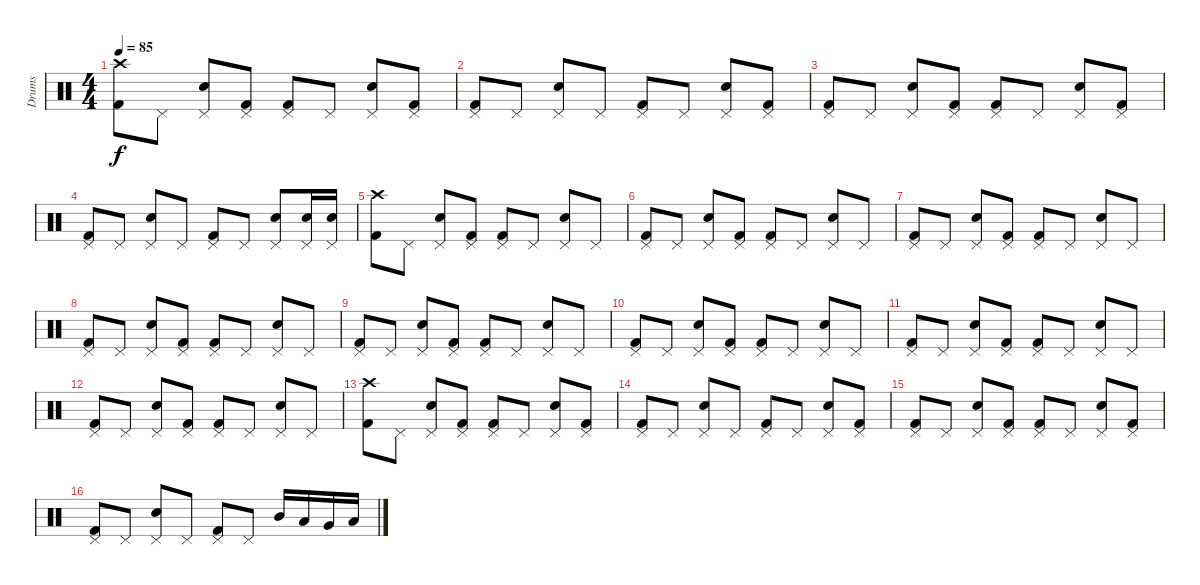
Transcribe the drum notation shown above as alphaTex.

\track ("Drums" "Drums") {instrument percussion}
\staff {score}
\articulation defaults
\ts (4 4)
\tempo 85
\clef neutral
\ks c
("Crash high (hit)" "Kick (hit) 2").8{dy f} "Pedal Hi-Hat (hit)".8 ("Pedal Hi-Hat (hit)" "Electric Snare (hit)").8 ("Pedal Hi-Hat (hit)" "Kick (hit) 2").8 ("Pedal Hi-Hat (hit)" "Kick (hit) 2").8 "Pedal Hi-Hat (hit)".8 ("Pedal Hi-Hat (hit)" "Electric Snare (hit)").8 ("Pedal Hi-Hat (hit)" "Kick (hit) 2").8 |
("Pedal Hi-Hat (hit)" "Kick (hit) 2").8 "Pedal Hi-Hat (hit)".8 ("Pedal Hi-Hat (hit)" "Electric Snare (hit)").8 "Pedal Hi-Hat (hit)".8 ("Pedal Hi-Hat (hit)" "Kick (hit) 2").8 "Pedal Hi-Hat (hit)".8 ("Pedal Hi-Hat (hit)" "Electric Snare (hit)").8 ("Pedal Hi-Hat (hit)" "Kick (hit) 2").8 |
("Pedal Hi-Hat (hit)" "Kick (hit) 2").8 "Pedal Hi-Hat (hit)".8 ("Pedal Hi-Hat (hit)" "Electric Snare (hit)").8 ("Pedal Hi-Hat (hit)" "Kick (hit) 2").8 ("Pedal Hi-Hat (hit)" "Kick (hit) 2").8 "Pedal Hi-Hat (hit)".8 ("Pedal Hi-Hat (hit)" "Electric Snare (hit)").8 ("Pedal Hi-Hat (hit)" "Kick (hit) 2").8 |
("Pedal Hi-Hat (hit)" "Kick (hit) 2").8 "Pedal Hi-Hat (hit)".8 ("Pedal Hi-Hat (hit)" "Electric Snare (hit)").8 "Pedal Hi-Hat (hit)".8 ("Pedal Hi-Hat (hit)" "Kick (hit) 2").8 "Pedal Hi-Hat (hit)".8 ("Pedal Hi-Hat (hit)" "Electric Snare (hit)").8 ("Pedal Hi-Hat (hit)" "Electric Snare (hit)").16 ("Pedal Hi-Hat (hit)" "Electric Snare (hit)").16 |
("Crash high (hit)" "Kick (hit) 2").8 "Pedal Hi-Hat (hit)".8 ("Pedal Hi-Hat (hit)" "Electric Snare (hit)").8 ("Pedal Hi-Hat (hit)" "Kick (hit) 2").8 ("Pedal Hi-Hat (hit)" "Kick (hit) 2").8 "Pedal Hi-Hat (hit)".8 ("Pedal Hi-Hat (hit)" "Electric Snare (hit)").8 "Pedal Hi-Hat (hit)".8 |
("Pedal Hi-Hat (hit)" "Kick (hit) 2").8 "Pedal Hi-Hat (hit)".8 ("Pedal Hi-Hat (hit)" "Electric Snare (hit)").8 ("Pedal Hi-Hat (hit)" "Kick (hit) 2").8 ("Pedal Hi-Hat (hit)" "Kick (hit) 2").8 "Pedal Hi-Hat (hit)".8 ("Pedal Hi-Hat (hit)" "Electric Snare (hit)").8 "Pedal Hi-Hat (hit)".8 |
("Pedal Hi-Hat (hit)" "Kick (hit) 2").8 "Pedal Hi-Hat (hit)".8 ("Pedal Hi-Hat (hit)" "Electric Snare (hit)").8 ("Pedal Hi-Hat (hit)" "Kick (hit) 2").8 ("Pedal Hi-Hat (hit)" "Kick (hit) 2").8 "Pedal Hi-Hat (hit)".8 ("Pedal Hi-Hat (hit)" "Electric Snare (hit)").8 "Pedal Hi-Hat (hit)".8 |
("Pedal Hi-Hat (hit)" "Kick (hit) 2").8 "Pedal Hi-Hat (hit)".8 ("Pedal Hi-Hat (hit)" "Electric Snare (hit)").8 ("Pedal Hi-Hat (hit)" "Kick (hit) 2").8 ("Pedal Hi-Hat (hit)" "Kick (hit) 2").8 "Pedal Hi-Hat (hit)".8 ("Pedal Hi-Hat (hit)" "Electric Snare (hit)").8 "Pedal Hi-Hat (hit)".8 |
("Pedal Hi-Hat (hit)" "Kick (hit) 2").8 "Pedal Hi-Hat (hit)".8 ("Pedal Hi-Hat (hit)" "Electric Snare (hit)").8 ("Pedal Hi-Hat (hit)" "Kick (hit) 2").8 ("Pedal Hi-Hat (hit)" "Kick (hit) 2").8 "Pedal Hi-Hat (hit)".8 ("Pedal Hi-Hat (hit)" "Electric Snare (hit)").8 "Pedal Hi-Hat (hit)".8 |
("Pedal Hi-Hat (hit)" "Kick (hit) 2").8 "Pedal Hi-Hat (hit)".8 ("Pedal Hi-Hat (hit)" "Electric Snare (hit)").8 ("Pedal Hi-Hat (hit)" "Kick (hit) 2").8 ("Pedal Hi-Hat (hit)" "Kick (hit) 2").8 "Pedal Hi-Hat (hit)".8 ("Pedal Hi-Hat (hit)" "Electric Snare (hit)").8 "Pedal Hi-Hat (hit)".8 |
("Pedal Hi-Hat (hit)" "Kick (hit) 2").8 "Pedal Hi-Hat (hit)".8 ("Pedal Hi-Hat (hit)" "Electric Snare (hit)").8 ("Pedal Hi-Hat (hit)" "Kick (hit) 2").8 ("Pedal Hi-Hat (hit)" "Kick (hit) 2").8 "Pedal Hi-Hat (hit)".8 ("Pedal Hi-Hat (hit)" "Electric Snare (hit)").8 "Pedal Hi-Hat (hit)".8 |
("Pedal Hi-Hat (hit)" "Kick (hit) 2").8 "Pedal Hi-Hat (hit)".8 ("Pedal Hi-Hat (hit)" "Electric Snare (hit)").8 ("Pedal Hi-Hat (hit)" "Kick (hit) 2").8 ("Pedal Hi-Hat (hit)" "Kick (hit) 2").8 "Pedal Hi-Hat (hit)".8 ("Pedal Hi-Hat (hit)" "Electric Snare (hit)").8 "Pedal Hi-Hat (hit)".8 |
("Crash high (hit)" "Kick (hit) 2").8 "Pedal Hi-Hat (hit)".8 ("Pedal Hi-Hat (hit)" "Electric Snare (hit)").8 ("Pedal Hi-Hat (hit)" "Kick (hit) 2").8 ("Pedal Hi-Hat (hit)" "Kick (hit) 2").8 "Pedal Hi-Hat (hit)".8 ("Pedal Hi-Hat (hit)" "Electric Snare (hit)").8 ("Pedal Hi-Hat (hit)" "Kick (hit) 2").8 |
("Pedal Hi-Hat (hit)" "Kick (hit) 2").8 "Pedal Hi-Hat (hit)".8 ("Pedal Hi-Hat (hit)" "Electric Snare (hit)").8 "Pedal Hi-Hat (hit)".8 ("Pedal Hi-Hat (hit)" "Kick (hit) 2").8 "Pedal Hi-Hat (hit)".8 ("Pedal Hi-Hat (hit)" "Electric Snare (hit)").8 ("Pedal Hi-Hat (hit)" "Kick (hit) 2").8 |
("Pedal Hi-Hat (hit)" "Kick (hit) 2").8 "Pedal Hi-Hat (hit)".8 ("Pedal Hi-Hat (hit)" "Electric Snare (hit)").8 ("Pedal Hi-Hat (hit)" "Kick (hit) 2").8 ("Pedal Hi-Hat (hit)" "Kick (hit) 2").8 "Pedal Hi-Hat (hit)".8 ("Pedal Hi-Hat (hit)" "Electric Snare (hit)").8 ("Pedal Hi-Hat (hit)" "Kick (hit) 2").8 |
("Pedal Hi-Hat (hit)" "Kick (hit) 2").8 "Pedal Hi-Hat (hit)".8 ("Pedal Hi-Hat (hit)" "Electric Snare (hit)").8 "Pedal Hi-Hat (hit)".8 ("Pedal Hi-Hat (hit)" "Kick (hit) 2").8 "Pedal Hi-Hat (hit)".8 "Mid Tom (hit)".16 "Low Tom (hit)".16 "Very Low Tom (hit)".16 "Low Floor Tom (hit)".16
